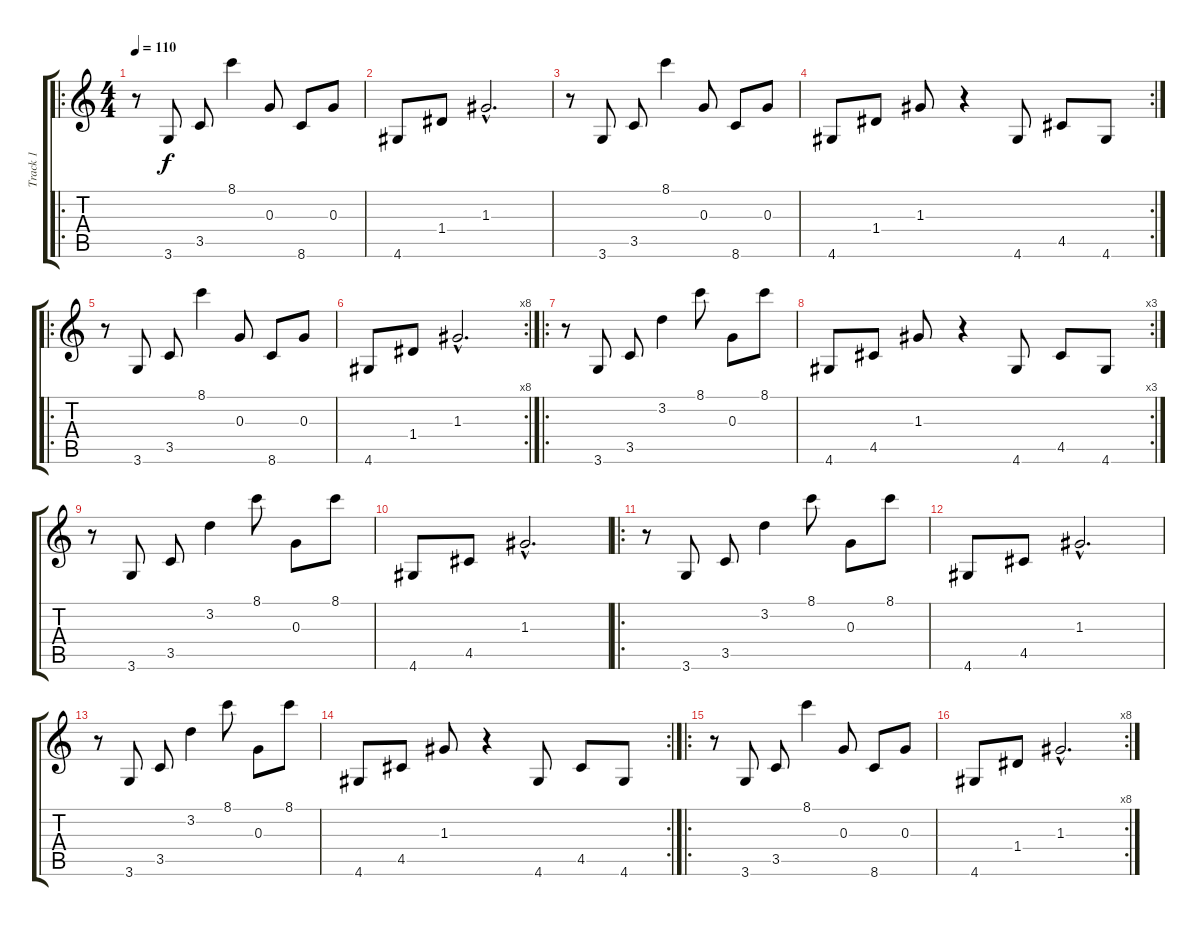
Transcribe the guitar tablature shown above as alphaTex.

\track ("Track 1" "Track 1") {instrument acousticguitarsteel}
\staff {score tabs}
\tuning (E4 B3 G3 D3 A2 E2) {hide}
\ro
\ts (4 4)
\tempo 110
\clef g2
\ks c
r.8{dy f instrument acousticguitarsteel} 3.6.8 3.5.8 8.1.4 0.3.8 8.6.8 0.3.8 |
4.6.8 1.4.8 1.3{hac}.2{d} |
r.8 3.6.8 3.5.8 8.1.4 0.3.8 8.6.8 0.3.8 |
\rc 2
4.6.8 1.4.8 1.3.8 r.4 4.6.8 4.5.8 4.6.8 |
\ro
r.8 3.6.8 3.5.8 8.1.4 0.3.8 8.6.8 0.3.8 |
\rc 8
4.6.8 1.4.8 1.3{hac}.2{d} |
\ro
r.8 3.6.8 3.5.8 3.2.4 8.1.8 0.3.8 8.1.8 |
\rc 3
4.6.8 4.5.8 1.3.8 r.4 4.6.8 4.5.8 4.6.8 |
r.8 3.6.8 3.5.8 3.2.4 8.1.8 0.3.8 8.1.8 |
4.6.8 4.5.8 1.3{hac}.2{d} |
\ro
r.8 3.6.8 3.5.8 3.2.4 8.1.8 0.3.8 8.1.8 |
4.6.8 4.5.8 1.3{hac}.2{d} |
r.8 3.6.8 3.5.8 3.2.4 8.1.8 0.3.8 8.1.8 |
\rc 2
4.6.8 4.5.8 1.3.8 r.4 4.6.8 4.5.8 4.6.8 |
\ro
r.8 3.6.8 3.5.8 8.1.4 0.3.8 8.6.8 0.3.8 |
\rc 8
4.6.8 1.4.8 1.3{hac}.2{d}
